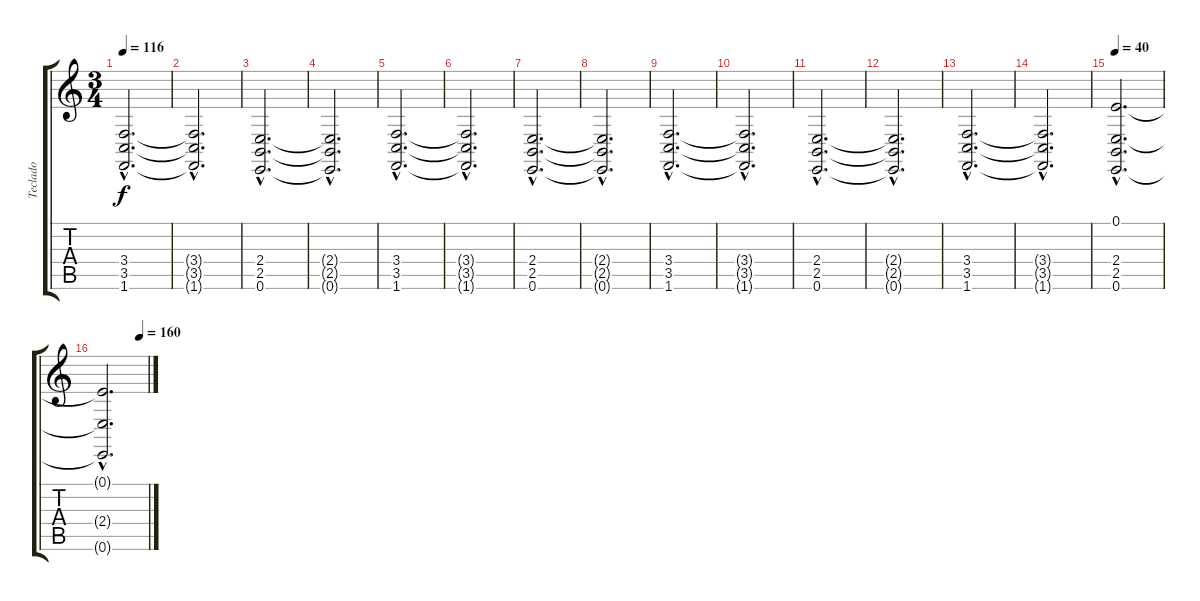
\track ("Teclado" "Teclado") {instrument stringensemble2}
\staff {score tabs}
\tuning (E4 B3 G3 D3 A2 E2) {hide}
\ts (3 4)
\tempo 116
\clef g2
\ks c
(3.4{hac} 3.5{hac} 1.6{hac}).2{d dy f} |
(3.4{hac t} 3.5{hac t} 1.6{hac t}).2{d} |
(2.4{hac} 2.5{hac} 0.6{hac}).2{d} |
(2.4{hac t} 2.5{hac t} 0.6{hac t}).2{d} |
(3.4{hac} 3.5{hac} 1.6{hac}).2{d} |
(3.4{hac t} 3.5{hac t} 1.6{hac t}).2{d} |
(2.4{hac} 2.5{hac} 0.6{hac}).2{d} |
(2.4{hac t} 2.5{hac t} 0.6{hac t}).2{d} |
(3.4{hac} 3.5{hac} 1.6{hac}).2{d} |
(3.4{hac t} 3.5{hac t} 1.6{hac t}).2{d} |
(2.4{hac} 2.5{hac} 0.6{hac}).2{d} |
(2.4{hac t} 2.5{hac t} 0.6{hac t}).2{d} |
(3.4{hac} 3.5{hac} 1.6{hac}).2{d} |
(3.4{hac t} 3.5{hac t} 1.6{hac t}).2{d} |
\tempo 40
(0.1{hac} 2.4{hac} 2.5{hac} 0.6{hac}).2{d} |
\tempo (160 0.8333333333333334)
(0.1{hac t} 2.4{hac t} 0.6{hac t}).2{d}
